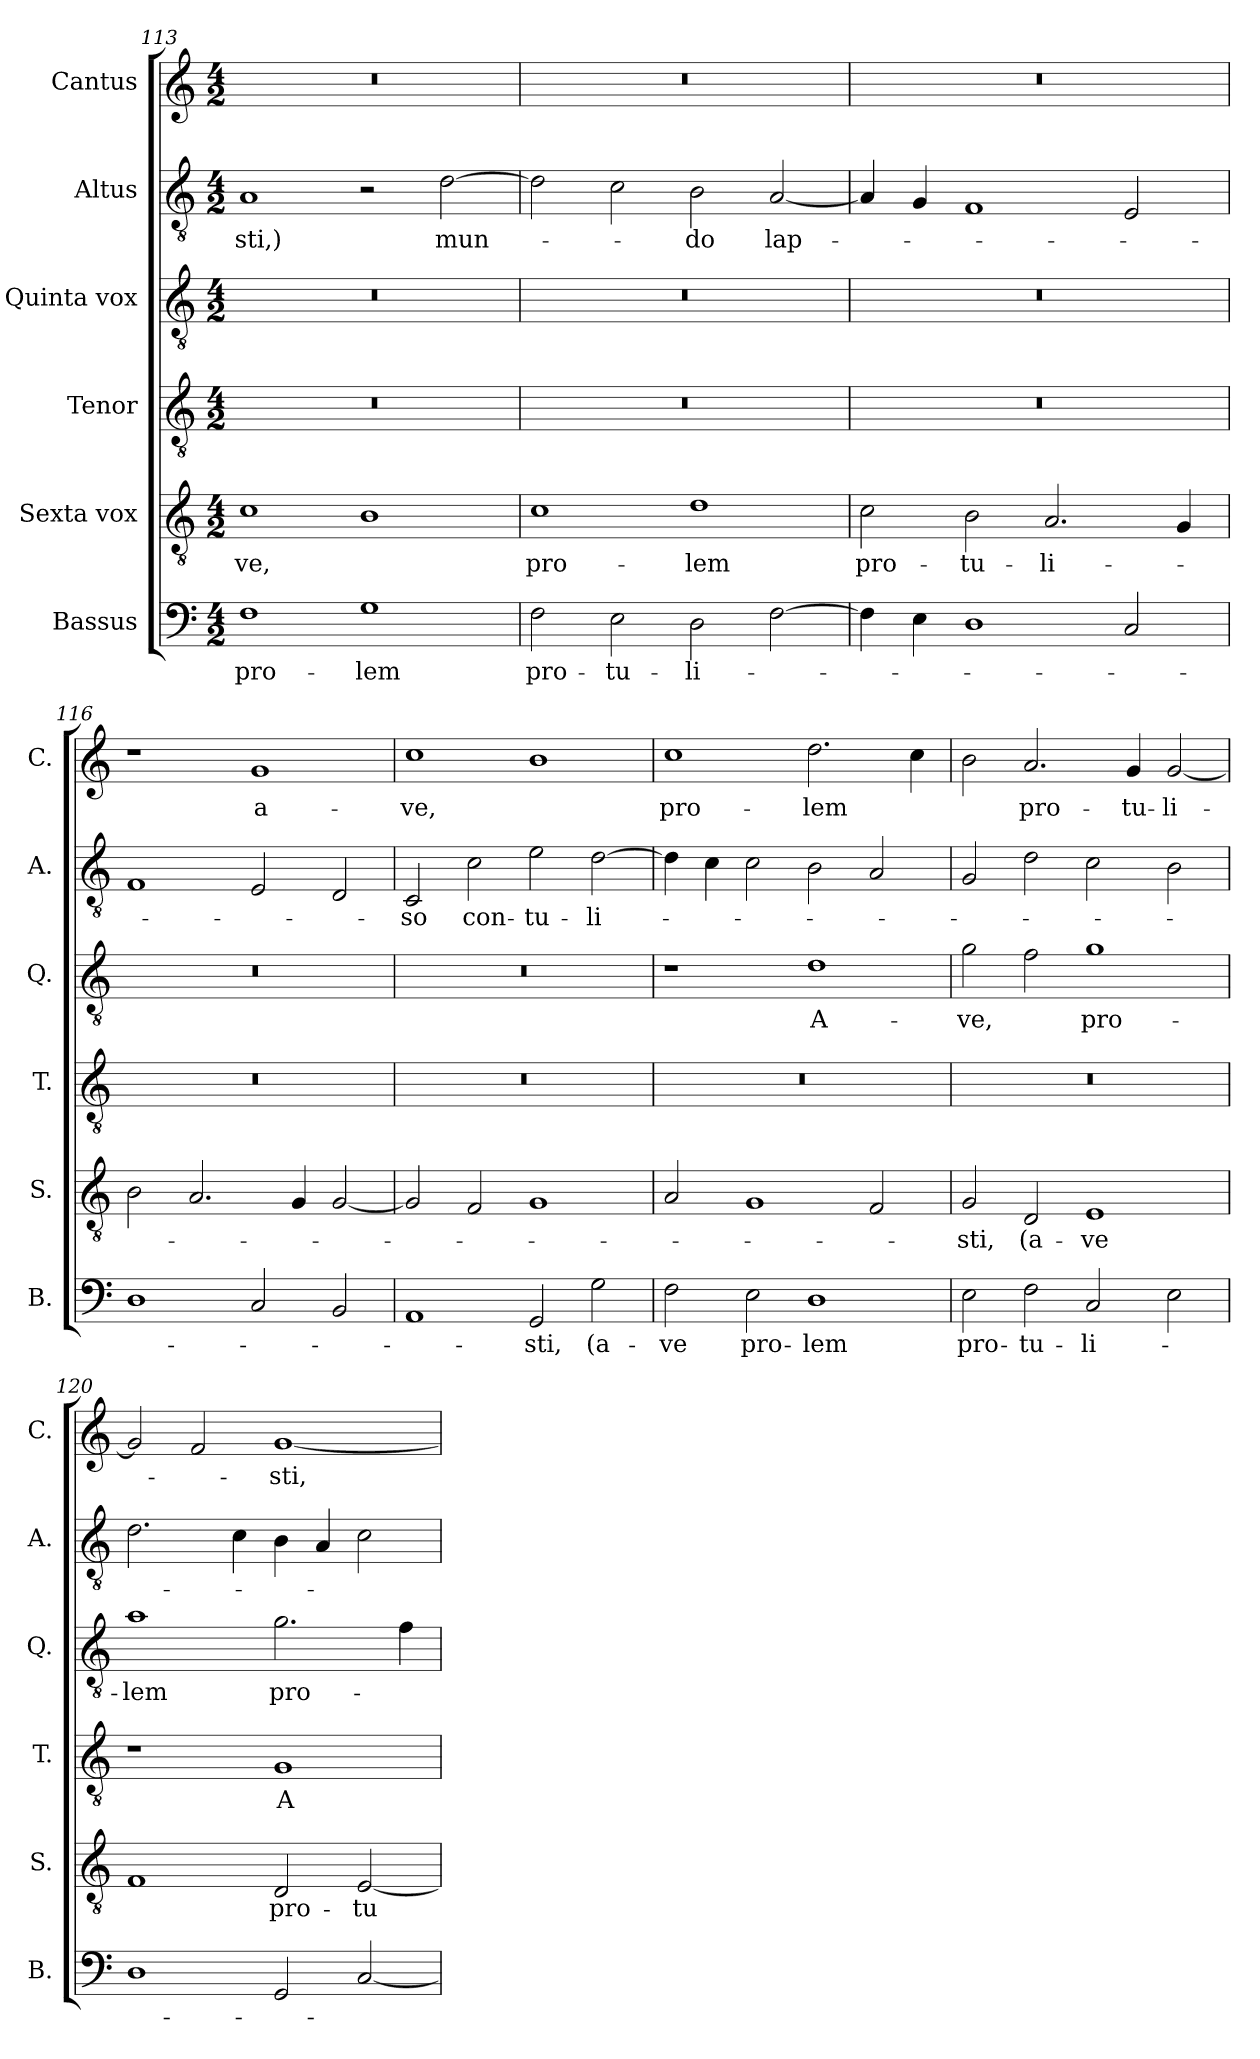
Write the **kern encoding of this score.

**kern	**text	**kern	**text	**kern	**text	**kern	**text	**kern	**text	**kern	**text
*part6	*part6	*part5	*part5	*part4	*part4	*part3	*part3	*part2	*part2	*part1	*part1
*staff6	*staff6	*staff5	*staff5	*staff4	*staff4	*staff3	*staff3	*staff2	*staff2	*staff1	*staff1
*I"Bassus	*	*I"Sexta vox	*	*I"Tenor	*	*I"Quinta vox	*	*I"Altus	*	*I"Cantus	*
*I'B.	*	*I'S.	*	*I'T.	*	*I'Q.	*	*I'A.	*	*I'C.	*
!!LO:LB:g=z
*clefF4	*	*clefGv2	*	*clefGv2	*	*clefGv2	*	*clefGv2	*	*clefG2	*
*k[]	*	*k[]	*	*k[]	*	*k[]	*	*k[]	*	*k[]	*
*M4/2	*	*M4/2	*	*M4/2	*	*M4/2	*	*M4/2	*	*M4/2	*
=113	=113	=113	=113	=113	=113	=113	=113	=113	=113	=113	=113
!	!LO:LY:b	!	!LO:LY:b	!	!	!	!	!	!LO:LY:b	!	!
1F	pro-	1c	-ve,	0r	.	0r	.	1A	-sti,)	0r	.
!	!LO:LY:b	!	!	!	!	!	!	!	!	!	!
1G	-lem	1B	.	.	.	.	.	2r	.	.	.
!	!	!	!	!	!	!	!	!	!LO:LY:b	!	!
.	.	.	.	.	.	.	.	[2d\	mun-	.	.
=114	=114	=114	=114	=114	=114	=114	=114	=114	=114	=114	=114
!	!LO:LY:b	!	!LO:LY:b	!	!	!	!	!	!	!	!
2F\	pro-	1c	pro-	0r	.	0r	.	2d\]	.	0r	.
!	!LO:LY:b	!	!	!	!	!	!	!	!	!	!
2E\	-tu-	.	.	.	.	.	.	2c\	.	.	.
!	!LO:LY:b	!	!LO:LY:b	!	!	!	!	!	!LO:LY:b	!	!
2D\	-li-	1d	-lem	.	.	.	.	2B\	-do	.	.
!	!	!	!	!	!	!	!	!	!LO:LY:b	!	!
[2F\	.	.	.	.	.	.	.	[2A/	lap-	.	.
=115	=115	=115	=115	=115	=115	=115	=115	=115	=115	=115	=115
!	!	!	!LO:LY:b	!	!	!	!	!	!	!	!
4F\]	.	2c\	pro-	0r	.	0r	.	4A/]	.	0r	.
4E\	.	.	.	.	.	.	.	4G/	.	.	.
!	!	!	!LO:LY:b	!	!	!	!	!	!	!	!
1D	.	2B\	-tu-	.	.	.	.	1F	.	.	.
!	!	!	!LO:LY:b	!	!	!	!	!	!	!	!
.	.	2.A/	-li-	.	.	.	.	.	.	.	.
2C/	.	.	.	.	.	.	.	2E/	.	.	.
.	.	4G/	.	.	.	.	.	.	.	.	.
=116	=116	=116	=116	=116	=116	=116	=116	=116	=116	=116	=116
1D	.	2B\	.	0r	.	0r	.	1F	.	1r	.
.	.	2.A/	.	.	.	.	.	.	.	.	.
!	!	!	!	!	!	!	!	!	!	!	!LO:LY:b
2C/	.	.	.	.	.	.	.	2E/	.	1g	a-
.	.	4G/	.	.	.	.	.	.	.	.	.
2BB/	.	[2G/	.	.	.	.	.	2D/	.	.	.
=117	=117	=117	=117	=117	=117	=117	=117	=117	=117	=117	=117
!	!	!	!	!	!	!	!	!	!LO:LY:b	!	!LO:LY:b
1AA	.	2G/]	.	0r	.	0r	.	2C/	-so	1cc	-ve,
!	!	!	!	!	!	!	!	!	!LO:LY:b	!	!
.	.	2F/	.	.	.	.	.	2c\	con-	.	.
!	!LO:LY:b	!	!	!	!	!	!	!	!LO:LY:b	!	!
2GG/	-sti,	1G	.	.	.	.	.	2e\	-tu-	1b	.
!	!LO:LY:b	!	!	!	!	!	!	!	!LO:LY:b	!	!
2G\	(a-	.	.	.	.	.	.	[2d\	-li-	.	.
=118	=118	=118	=118	=118	=118	=118	=118	=118	=118	=118	=118
!	!LO:LY:b	!	!	!	!	!	!	!	!	!	!LO:LY:b
2F\	-ve	2A/	.	0r	.	1r	.	4d\]	.	1cc	pro-
.	.	.	.	.	.	.	.	4c\	.	.	.
!	!LO:LY:b	!	!	!	!	!	!	!	!	!	!
2E\	pro-	1G	.	.	.	.	.	2c\	.	.	.
!	!LO:LY:b	!	!	!	!	!	!LO:LY:b	!	!	!	!LO:LY:b
1D	-lem	.	.	.	.	1d	A-	2B\	.	2.dd\	-lem
.	.	2F/	.	.	.	.	.	2A/	.	.	.
.	.	.	.	.	.	.	.	.	.	4cc\	.
!!LO:PB:g=z
=119	=119	=119	=119	=119	=119	=119	=119	=119	=119	=119	=119
!	!LO:LY:b	!	!LO:LY:b	!	!	!	!LO:LY:b	!	!	!	!
2E\	pro-	2G/	-sti,	0r	.	2g\	-ve,	2G/	.	2b\	.
!	!LO:LY:b	!	!LO:LY:b	!	!	!	!	!	!	!	!LO:LY:b
2F\	-tu-	2D/	(a-	.	.	2f\	.	2d\	.	2.a/	pro-
!	!LO:LY:b	!	!LO:LY:b	!	!	!	!LO:LY:b	!	!	!	!
2C/	-li-	1E	-ve	.	.	1g	pro-	2c\	.	.	.
!	!	!	!	!	!	!	!	!	!	!	!LO:LY:b
.	.	.	.	.	.	.	.	.	.	4g/	-tu-
!	!	!	!	!	!	!	!	!	!	!	!LO:LY:b
2E\	.	.	.	.	.	.	.	2B\	.	[2g/	-li-
=120	=120	=120	=120	=120	=120	=120	=120	=120	=120	=120	=120
!	!	!	!	!	!	!	!LO:LY:b	!	!	!	!
1D	.	1F	.	1r	.	1a	-lem	2.d\	.	2g/]	.
.	.	.	.	.	.	.	.	.	.	2f/	.
.	.	.	.	.	.	.	.	4c\	.	.	.
!	!	!	!LO:LY:b	!	!LO:LY:b	!	!LO:LY:b	!	!	!	!LO:LY:b
2GG/	.	2D/	pro-	1G	A-	2.g\	pro-	4B\	.	[1g	-sti,
.	.	.	.	.	.	.	.	4A/	.	.	.
!	!	!	!LO:LY:b	!	!	!	!	!	!	!	!
[2C/	.	[2E/	-tu-	.	.	.	.	2c\	.	.	.
.	.	.	.	.	.	4f\	.	.	.	.	.
=	=	=	=	=	=	=	=	=	=	=	=
*-	*-	*-	*-	*-	*-	*-	*-	*-	*-	*-	*-
